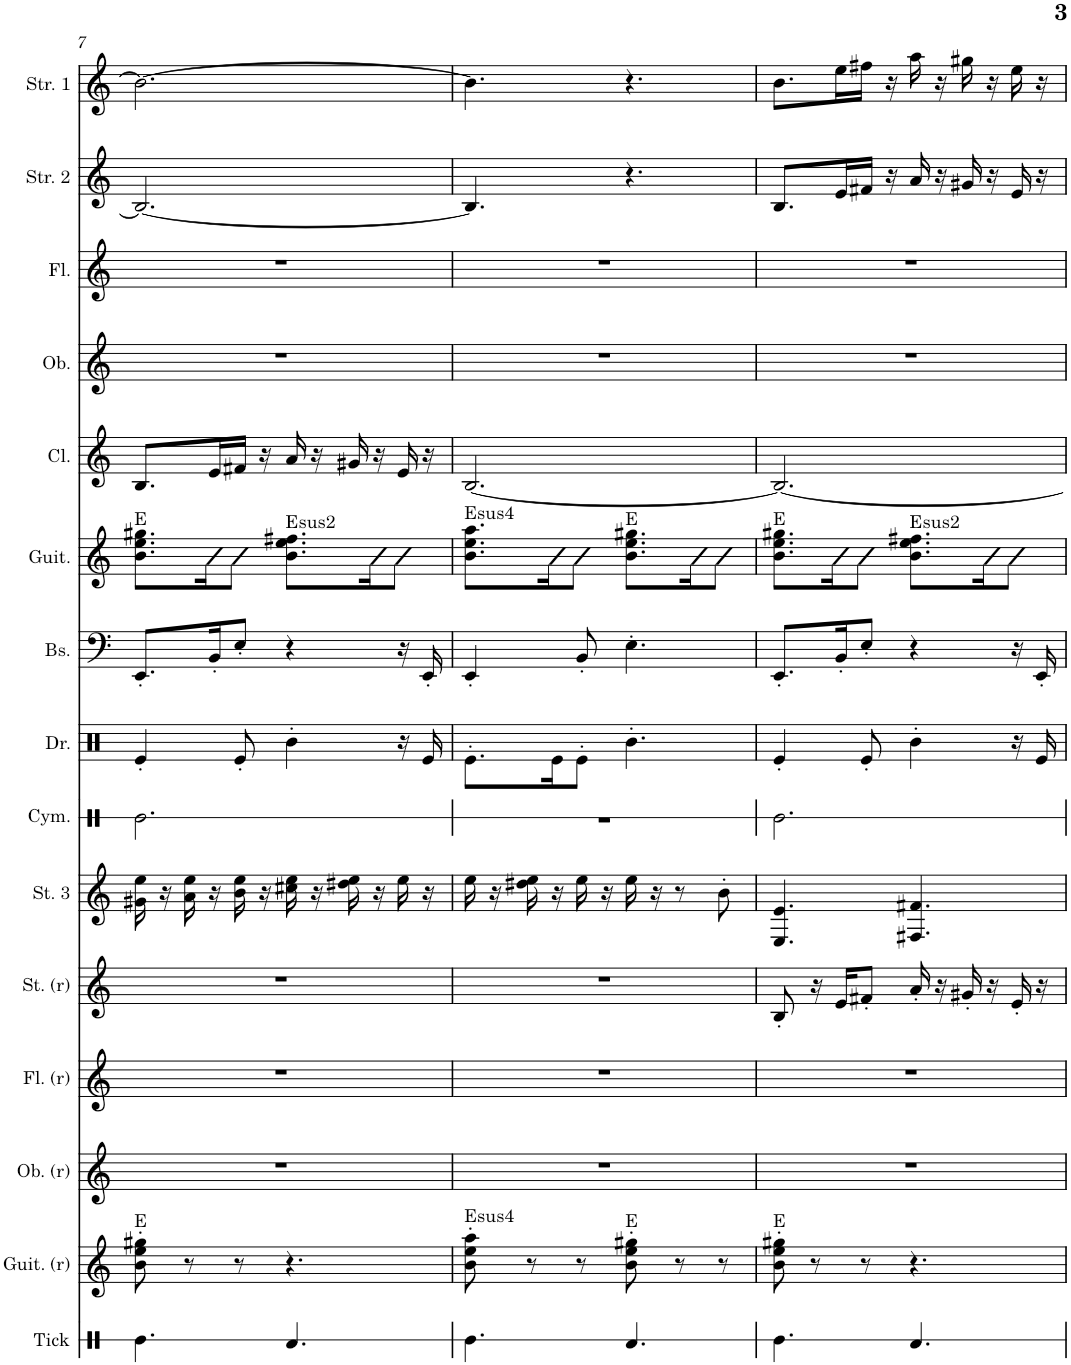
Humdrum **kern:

**kern	**kern	**kern	**kern	**kern	**kern	**kern	**kern	**kern	**kern	**kern	**kern	**kern	**kern	**kern	**kern	**kern
*part17	*part16	*part15	*part14	*part13	*part12	*part11	*part10	*part9	*part8	*part7	*part6	*part5	*part4	*part3	*part2	*part1
*staff17	*staff16	*staff15	*staff14	*staff13	*staff12	*staff11	*staff10	*staff9	*staff8	*staff7	*staff6	*staff5	*staff4	*staff3	*staff2	*staff1
*I"Tick	*I"Guitar (recovering)	*I"Guitar (recovering)	*I"Oboe (recovering)	*I"Flute 2 (recovering)	*I"Strings (recovering)	*I"Strings 3	*I"Cymbal	*I"Drums	*I"Bass	*I"Guitar	*I"Guitar	*I"Clarinet	*I"Oboe	*I"Flute	*I"Strings 2	*I"Strings 1
*I'Tick	*I'Guit. (r)	*I'Guit. (r)	*I'Ob. (r)	*I'Fl. (r)	*I'St. (r)	*I'St. 3	*I'Cym.	*I'Dr.	*I'Bs.	*I'Guit.	*I'Guit.	*I'Cl.	*I'Ob.	*I'Fl.	*I'Str. 2	*I'Str. 1
!!LO:PB:g=z
*clefX	*clefG2	*clefG2	*clefG2	*clefG2	*clefG2	*clefG2	*clefX	*clefX	*clefF4	*clefG2	*clefG2	*clefG2	*clefG2	*clefG2	*clefG2	*clefG2
*	*Trd7c12	*	*	*	*Trd7c12	*Trd7c12	*	*	*Trd7c12	*Trd7c12	*	*Trd7c12	*	*	*Trd7c12	*Trd7c12
*k[]	*k[]	*k[]	*k[]	*k[]	*k[]	*k[]	*k[]	*k[]	*k[]	*k[]	*k[]	*k[]	*k[]	*k[]	*k[]	*k[]
*M6/8	*M6/8	*M6/8	*M6/8	*M6/8	*M6/8	*M6/8	*M6/8	*M6/8	*M6/8	*M6/8	*M6/8	*M6/8	*M6/8	*M6/8	*M6/8	*M6/8
=7	=7	=7	=7	=7	=7	=7	=7	=7	=7	=7	=7	=7	=7	=7	=7	=7
!	!	!	!	!	!	!	!	!	!	!LO:TX:a:t=E	!	!	!	!	!	!
!	!LO:TX:a:t=E	!	!	!	!	!	!	!	!	!	!	!	!	!	!	!
4.Re\	8b\' 8ee\' 8gg#X\'	8e'	2.r	2.r	2.r	16g#X\ 16ee\	2.Re\	4Re'/	8.EE'/L	8.b\ 8.ee\ 8.gg#X\L	4.e'	8.B/L	2.r	2.r	2.B/_	2.b\_
.	.	.	.	.	.	16r	.	.	.	.	.	.	.	.	.	.
.	8r	8r	.	.	.	16a\ 16ee\	.	.	.	.	.	.	.	.	.	.
.	.	.	.	.	.	16r	.	.	16BB'/K	16b\ 16ee\ 16gg#\K	.	16e/L	.	.	.	.
.	8r	8r	.	.	.	16b\ 16ee\	.	8Re'/	8E'/J	8b\ 8ee\ 8gg#\J	.	16f#X/JJ	.	.	.	.
.	.	.	.	.	.	16r	.	.	.	.	.	16r	.	.	.	.
!	!	!	!	!	!	!	!	!	!	!LO:TX:a:t=Esus2	!	!	!	!	!	!
!	!	!LO:N:vis=4	!	!	!	!	!	!	!	!	!	!	!	!	!	!
4.Rd/	4.r	4.r	.	.	.	16cc#X\ 16ee\	.	4R'\	4r	8.b\ 8.ee\ 8.ff#X\L	4.d#X'	16a/	.	.	.	.
.	.	.	.	.	.	16r	.	.	.	.	.	16r	.	.	.	.
.	.	.	.	.	.	16dd#X\ 16ee\	.	.	.	.	.	16g#X/	.	.	.	.
.	.	.	.	.	.	16r	.	.	.	16b\ 16ee\ 16ff#\K	.	16r	.	.	.	.
.	.	.	.	.	.	16ee\	.	16r	16r	8b\ 8ee\ 8ff#\J	.	16e/	.	.	.	.
.	.	.	.	.	.	16r	.	16Re/	16EE'/	.	.	16r	.	.	.	.
=8	=8	=8	=8	=8	=8	=8	=8	=8	=8	=8	=8	=8	=8	=8	=8	=8
!	!	!	!	!	!	!	!	!	!	!LO:TX:a:t=Esus4	!	!	!	!	!	!
!	!LO:TX:a:t=Esus4	!	!	!	!	!	!	!	!	!	!	!	!	!	!	!
4.Re\	8b\' 8ee\' 8aa\'	8e#X'	2.r	2.r	2.r	16ee\	2.r	8.Re'\L	4EE'/	8.b\ 8.ee\ 8.aa\L	4.e#X'	[2.B/	2.r	2.r	4.B/]	4.b\]
.	.	.	.	.	.	16r	.	.	.	.	.	.	.	.	.	.
.	8r	8r	.	.	.	16dd#X\ 16ee\	.	.	.	.	.	.	.	.	.	.
.	.	.	.	.	.	16r	.	16Re\K	.	16b\ 16ee\ 16aa\K	.	.	.	.	.	.
.	8r	8r	.	.	.	16ee\	.	8Re'\J	8BB'/	8b\ 8ee\ 8aa\J	.	.	.	.	.	.
.	.	.	.	.	.	16r	.	.	.	.	.	.	.	.	.	.
!	!	!	!	!	!	!	!	!	!	!LO:TX:a:t=E	!	!	!	!	!	!
!	!LO:TX:a:t=E	!	!	!	!	!	!	!	!	!	!	!	!	!	!	!
4.Rd/	8b\' 8ee\' 8gg#X\'	8en'	.	.	.	16ee\	.	4.R'\	4.E'\	8.b\ 8.ee\ 8.gg#X\L	4.en'	.	.	.	4.r	4.r
.	.	.	.	.	.	16r	.	.	.	.	.	.	.	.	.	.
.	8r	8r	.	.	.	8r	.	.	.	.	.	.	.	.	.	.
.	.	.	.	.	.	.	.	.	.	16b\ 16ee\ 16gg#\K	.	.	.	.	.	.
.	8r	8r	.	.	.	8b'\	.	.	.	8b\ 8ee\ 8gg#\J	.	.	.	.	.	.
=9	=9	=9	=9	=9	=9	=9	=9	=9	=9	=9	=9	=9	=9	=9	=9	=9
!	!	!	!	!	!	!	!	!	!	!LO:TX:a:t=E	!	!	!	!	!	!
!	!LO:TX:a:t=E	!	!	!	!	!	!	!	!	!	!	!	!	!	!	!
4.Re\	8b\' 8ee\' 8gg#X\'	8e'	2.r	2.r	8B'/	4.E/ 4.e/	2.Re\	4Re'/	8.EE'/L	8.b\ 8.ee\ 8.gg#X\L	4.e'	2.B/_	2.r	2.r	8.B/L	8.b\L
.	8r	8r	.	.	16r	.	.	.	.	.	.	.	.	.	.	.
.	.	.	.	.	16e/KL	.	.	.	16BB'/K	16b\ 16ee\ 16gg#\K	.	.	.	.	16e/L	16ee\L
.	8r	8r	.	.	8f#X'/J	.	.	8Re'/	8E'/J	8b\ 8ee\ 8gg#\J	.	.	.	.	16f#X/JJ	16ff#X\JJ
.	.	.	.	.	.	.	.	.	.	.	.	.	.	.	16r	16r
!	!	!	!	!	!	!	!	!	!	!LO:TX:a:t=Esus2	!	!	!	!	!	!
!	!	!LO:N:vis=4	!	!	!	!	!	!	!	!	!	!	!	!	!	!
4.Rd/	4.r	4.r	.	.	16a'/	4.F#X/ 4.f#X/	.	4R'\	4r	8.b\ 8.ee\ 8.ff#X\L	4.d#X'	.	.	.	16a/	16aa\
.	.	.	.	.	16r	.	.	.	.	.	.	.	.	.	16r	16r
.	.	.	.	.	16g#X'/	.	.	.	.	.	.	.	.	.	16g#X/	16gg#X\
.	.	.	.	.	16r	.	.	.	.	16b\ 16ee\ 16ff#\K	.	.	.	.	16r	16r
.	.	.	.	.	16e'/	.	.	16r	16r	8b\ 8ee\ 8ff#\J	.	.	.	.	16e/	16ee\
.	.	.	.	.	16r	.	.	16Re/	16EE'/	.	.	.	.	.	16r	16r
=	=	=	=	=	=	=	=	=	=	=	=	=	=	=	=	=
*-	*-	*-	*-	*-	*-	*-	*-	*-	*-	*-	*-	*-	*-	*-	*-	*-
